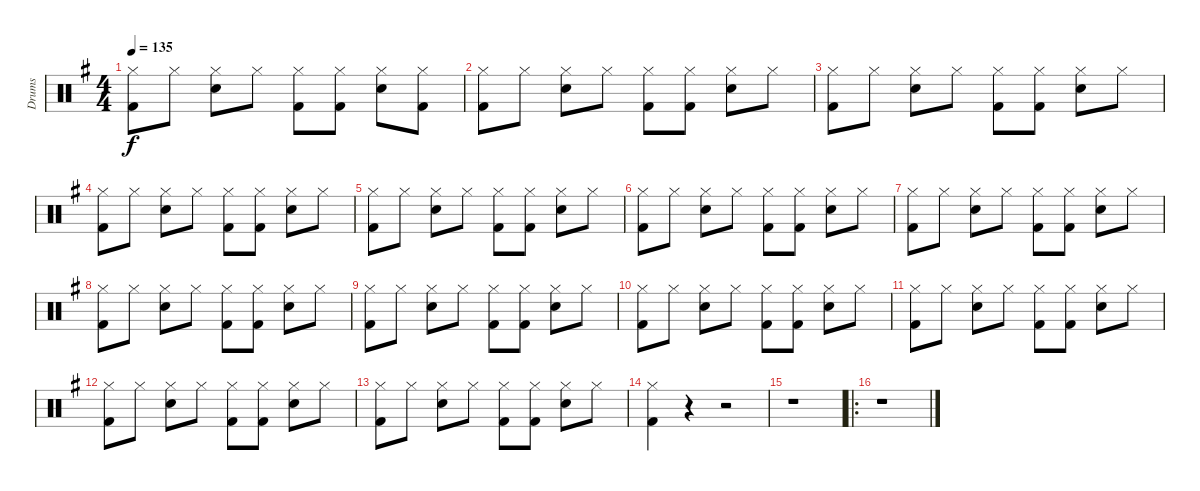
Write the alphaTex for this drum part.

\track ("Drums" "Drums") {instrument percussion}
\staff {score}
\articulation defaults
\ts (4 4)
\tempo 135
\clef neutral
\ks g
("Hi-Hat (closed)" "Kick (hit) 2").8{dy f} "Hi-Hat (closed)".8 ("Hi-Hat (closed)" "Snare (hit) 2").8 "Hi-Hat (closed)".8 ("Hi-Hat (closed)" "Kick (hit) 2").8 ("Hi-Hat (closed)" "Kick (hit) 2").8 ("Hi-Hat (closed)" "Snare (hit) 2").8 ("Hi-Hat (closed)" "Kick (hit) 2").8 |
("Hi-Hat (closed)" "Kick (hit) 2").8 "Hi-Hat (closed)".8 ("Hi-Hat (closed)" "Snare (hit) 2").8 "Hi-Hat (closed)".8 ("Hi-Hat (closed)" "Kick (hit) 2").8 ("Hi-Hat (closed)" "Kick (hit) 2").8 ("Hi-Hat (closed)" "Snare (hit) 2").8 "Hi-Hat (closed)".8 |
("Hi-Hat (closed)" "Kick (hit) 2").8 "Hi-Hat (closed)".8 ("Hi-Hat (closed)" "Snare (hit) 2").8 "Hi-Hat (closed)".8 ("Hi-Hat (closed)" "Kick (hit) 2").8 ("Hi-Hat (closed)" "Kick (hit) 2").8 ("Hi-Hat (closed)" "Snare (hit) 2").8 "Hi-Hat (closed)".8 |
("Hi-Hat (closed)" "Kick (hit) 2").8 "Hi-Hat (closed)".8 ("Hi-Hat (closed)" "Snare (hit) 2").8 "Hi-Hat (closed)".8 ("Hi-Hat (closed)" "Kick (hit) 2").8 ("Hi-Hat (closed)" "Kick (hit) 2").8 ("Hi-Hat (closed)" "Snare (hit) 2").8 "Hi-Hat (closed)".8 |
("Hi-Hat (closed)" "Kick (hit) 2").8 "Hi-Hat (closed)".8 ("Hi-Hat (closed)" "Snare (hit) 2").8 "Hi-Hat (closed)".8 ("Hi-Hat (closed)" "Kick (hit) 2").8 ("Hi-Hat (closed)" "Kick (hit) 2").8 ("Hi-Hat (closed)" "Snare (hit) 2").8 "Hi-Hat (closed)".8 |
("Hi-Hat (closed)" "Kick (hit) 2").8 "Hi-Hat (closed)".8 ("Hi-Hat (closed)" "Snare (hit) 2").8 "Hi-Hat (closed)".8 ("Hi-Hat (closed)" "Kick (hit) 2").8 ("Hi-Hat (closed)" "Kick (hit) 2").8 ("Hi-Hat (closed)" "Snare (hit) 2").8 "Hi-Hat (closed)".8 |
("Hi-Hat (closed)" "Kick (hit) 2").8 "Hi-Hat (closed)".8 ("Hi-Hat (closed)" "Snare (hit) 2").8 "Hi-Hat (closed)".8 ("Hi-Hat (closed)" "Kick (hit) 2").8 ("Hi-Hat (closed)" "Kick (hit) 2").8 ("Hi-Hat (closed)" "Snare (hit) 2").8 "Hi-Hat (closed)".8 |
("Hi-Hat (closed)" "Kick (hit) 2").8 "Hi-Hat (closed)".8 ("Hi-Hat (closed)" "Snare (hit) 2").8 "Hi-Hat (closed)".8 ("Hi-Hat (closed)" "Kick (hit) 2").8 ("Hi-Hat (closed)" "Kick (hit) 2").8 ("Hi-Hat (closed)" "Snare (hit) 2").8 "Hi-Hat (closed)".8 |
("Hi-Hat (closed)" "Kick (hit) 2").8 "Hi-Hat (closed)".8 ("Hi-Hat (closed)" "Snare (hit) 2").8 "Hi-Hat (closed)".8 ("Hi-Hat (closed)" "Kick (hit) 2").8 ("Hi-Hat (closed)" "Kick (hit) 2").8 ("Hi-Hat (closed)" "Snare (hit) 2").8 "Hi-Hat (closed)".8 |
("Hi-Hat (closed)" "Kick (hit) 2").8 "Hi-Hat (closed)".8 ("Hi-Hat (closed)" "Snare (hit) 2").8 "Hi-Hat (closed)".8 ("Hi-Hat (closed)" "Kick (hit) 2").8 ("Hi-Hat (closed)" "Kick (hit) 2").8 ("Hi-Hat (closed)" "Snare (hit) 2").8 "Hi-Hat (closed)".8 |
("Hi-Hat (closed)" "Kick (hit) 2").8 "Hi-Hat (closed)".8 ("Hi-Hat (closed)" "Snare (hit) 2").8 "Hi-Hat (closed)".8 ("Hi-Hat (closed)" "Kick (hit) 2").8 ("Hi-Hat (closed)" "Kick (hit) 2").8 ("Hi-Hat (closed)" "Snare (hit) 2").8 "Hi-Hat (closed)".8 |
("Hi-Hat (closed)" "Kick (hit) 2").8 "Hi-Hat (closed)".8 ("Hi-Hat (closed)" "Snare (hit) 2").8 "Hi-Hat (closed)".8 ("Hi-Hat (closed)" "Kick (hit) 2").8 ("Hi-Hat (closed)" "Kick (hit) 2").8 ("Hi-Hat (closed)" "Snare (hit) 2").8 "Hi-Hat (closed)".8 |
("Hi-Hat (closed)" "Kick (hit) 2").8 "Hi-Hat (closed)".8 ("Hi-Hat (closed)" "Snare (hit) 2").8 "Hi-Hat (closed)".8 ("Hi-Hat (closed)" "Kick (hit) 2").8 ("Hi-Hat (closed)" "Kick (hit) 2").8 ("Hi-Hat (closed)" "Snare (hit) 2").8 "Hi-Hat (closed)".8 |
("Hi-Hat (closed)" "Kick (hit) 2").4 r.4 r.2 |
r.1 |
\ro
r.1
